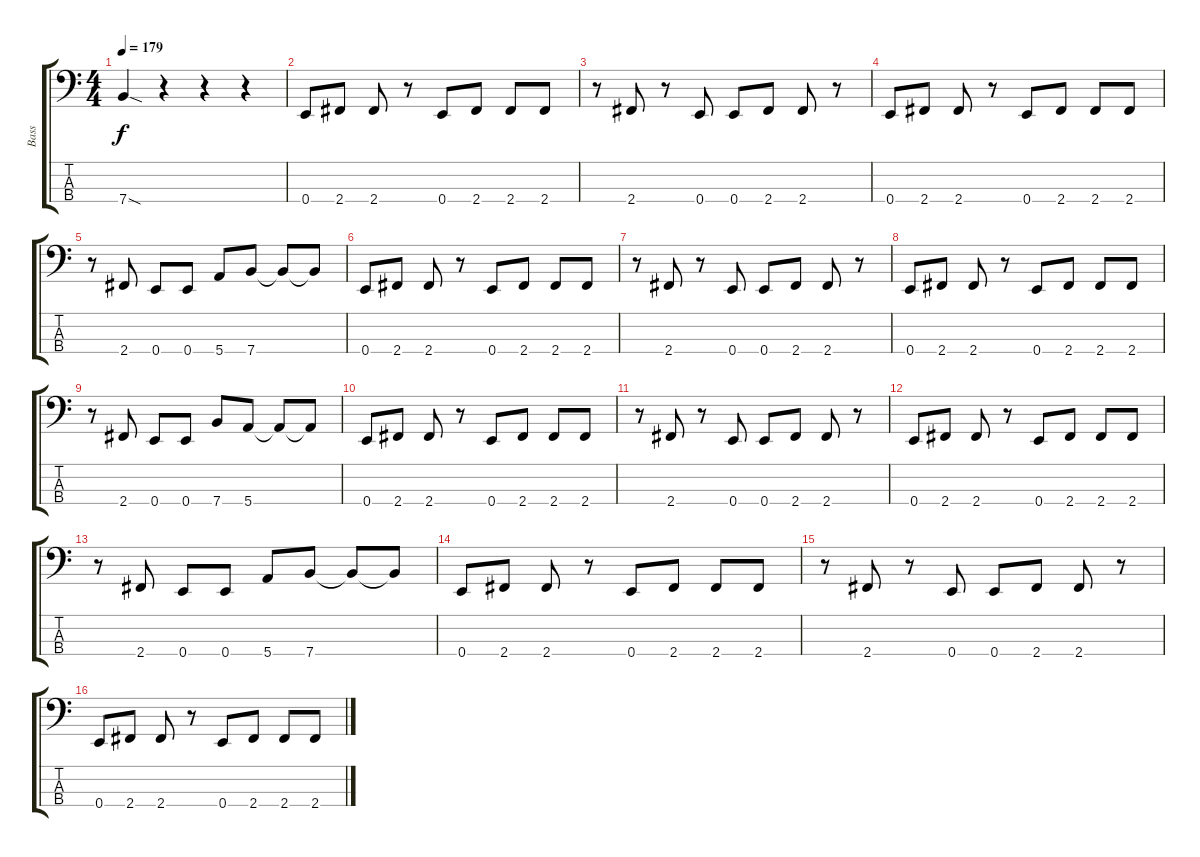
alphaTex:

\track ("Bass" "Bass") {instrument electricbassfinger}
\staff {score tabs}
\tuning (G2 D2 A1 E1) {hide}
\ts (4 4)
\tempo 179
\clef f4
\ks c
7.4{sod t}.4{dy f} r.4 r.4 r.4 |
0.4.8 2.4.8 2.4.8 r.8 0.4.8 2.4.8 2.4.8 2.4.8 |
r.8 2.4.8 r.8 0.4.8 0.4.8 2.4.8 2.4.8 r.8 |
0.4.8 2.4.8 2.4.8 r.8 0.4.8 2.4.8 2.4.8 2.4.8 |
r.8 2.4.8 0.4.8 0.4.8 5.4.8 7.4.8 7.4{t}.8 7.4{t}.8 |
0.4.8 2.4.8 2.4.8 r.8 0.4.8 2.4.8 2.4.8 2.4.8 |
r.8 2.4.8 r.8 0.4.8 0.4.8 2.4.8 2.4.8 r.8 |
0.4.8 2.4.8 2.4.8 r.8 0.4.8 2.4.8 2.4.8 2.4.8 |
r.8 2.4.8 0.4.8 0.4.8 7.4.8 5.4.8 5.4{t}.8 5.4{t}.8 |
0.4.8 2.4.8 2.4.8 r.8 0.4.8 2.4.8 2.4.8 2.4.8 |
r.8 2.4.8 r.8 0.4.8 0.4.8 2.4.8 2.4.8 r.8 |
0.4.8 2.4.8 2.4.8 r.8 0.4.8 2.4.8 2.4.8 2.4.8 |
r.8 2.4.8 0.4.8 0.4.8 5.4.8 7.4.8 7.4{t}.8 7.4{t}.8 |
0.4.8 2.4.8 2.4.8 r.8 0.4.8 2.4.8 2.4.8 2.4.8 |
r.8 2.4.8 r.8 0.4.8 0.4.8 2.4.8 2.4.8 r.8 |
0.4.8 2.4.8 2.4.8 r.8 0.4.8 2.4.8 2.4.8 2.4.8
